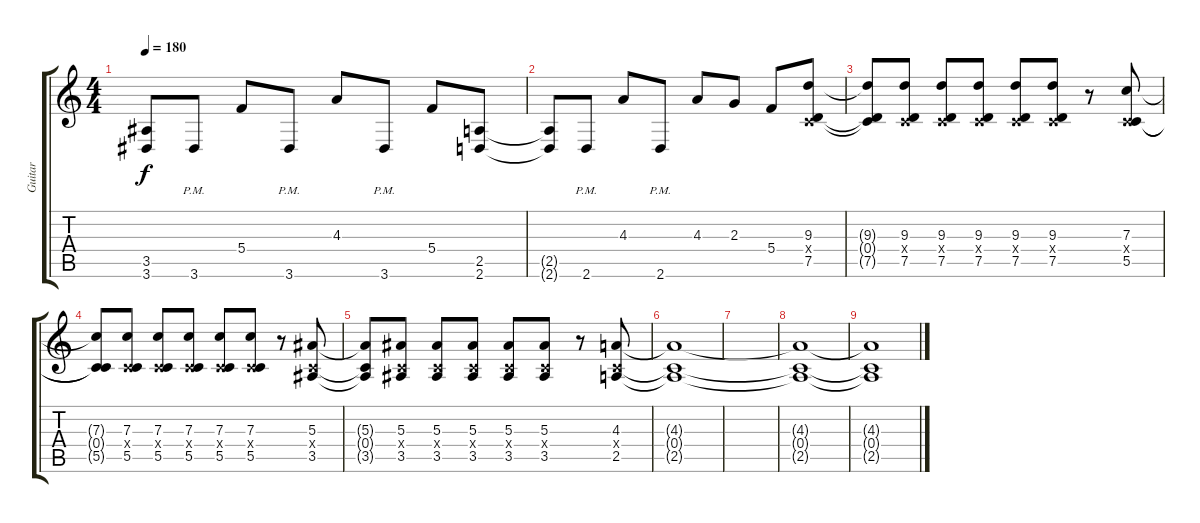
\track ("Guitar" "Guitar") {instrument distortionguitar}
\staff {score tabs}
\tuning (D4 A3 F3 C3 G2 C2) {hide}
\ts (4 4)
\tempo 180
\clef g2
\ks c
(3.5{t} 3.6{t}).8{dy f} 3.6{pm}.8 5.4.8 3.6{pm}.8 4.3.8 3.6{pm}.8 5.4.8 (2.5 2.6).8 |
(2.5{t} 2.6{t}).8 2.6{pm}.8 4.3.8 2.6{pm}.8 4.3.8 2.3.8 5.4.8 (9.3 0.4{x} 7.5).8 |
(9.3{t} 0.4{t} 7.5{t}).8 (9.3 0.4{x} 7.5).8 (9.3 0.4{x} 7.5).8 (9.3 0.4{x} 7.5).8 (9.3 0.4{x} 7.5).8 (9.3 0.4{x} 7.5).8 r.8 (7.3 0.4{x} 5.5).8 |
(7.3{t} 0.4{t} 5.5{t}).8 (7.3 0.4{x} 5.5).8 (7.3 0.4{x} 5.5).8 (7.3 0.4{x} 5.5).8 (7.3 0.4{x} 5.5).8 (7.3 0.4{x} 5.5).8 r.8 (5.3 0.4{x} 3.5).8 |
(5.3{t} 0.4{t} 3.5{t}).8 (5.3 0.4{x} 3.5).8 (5.3 0.4{x} 3.5).8 (5.3 0.4{x} 3.5).8 (5.3 0.4{x} 3.5).8 (5.3 0.4{x} 3.5).8 r.8 (4.3 0.4{x} 2.5).8 |
(4.3{t} 0.4{t} 2.5{t}).1 |
|
(4.3{t} 0.4{t} 2.5{t}).1 |
(4.3{t} 0.4{t} 2.5{t}).1
